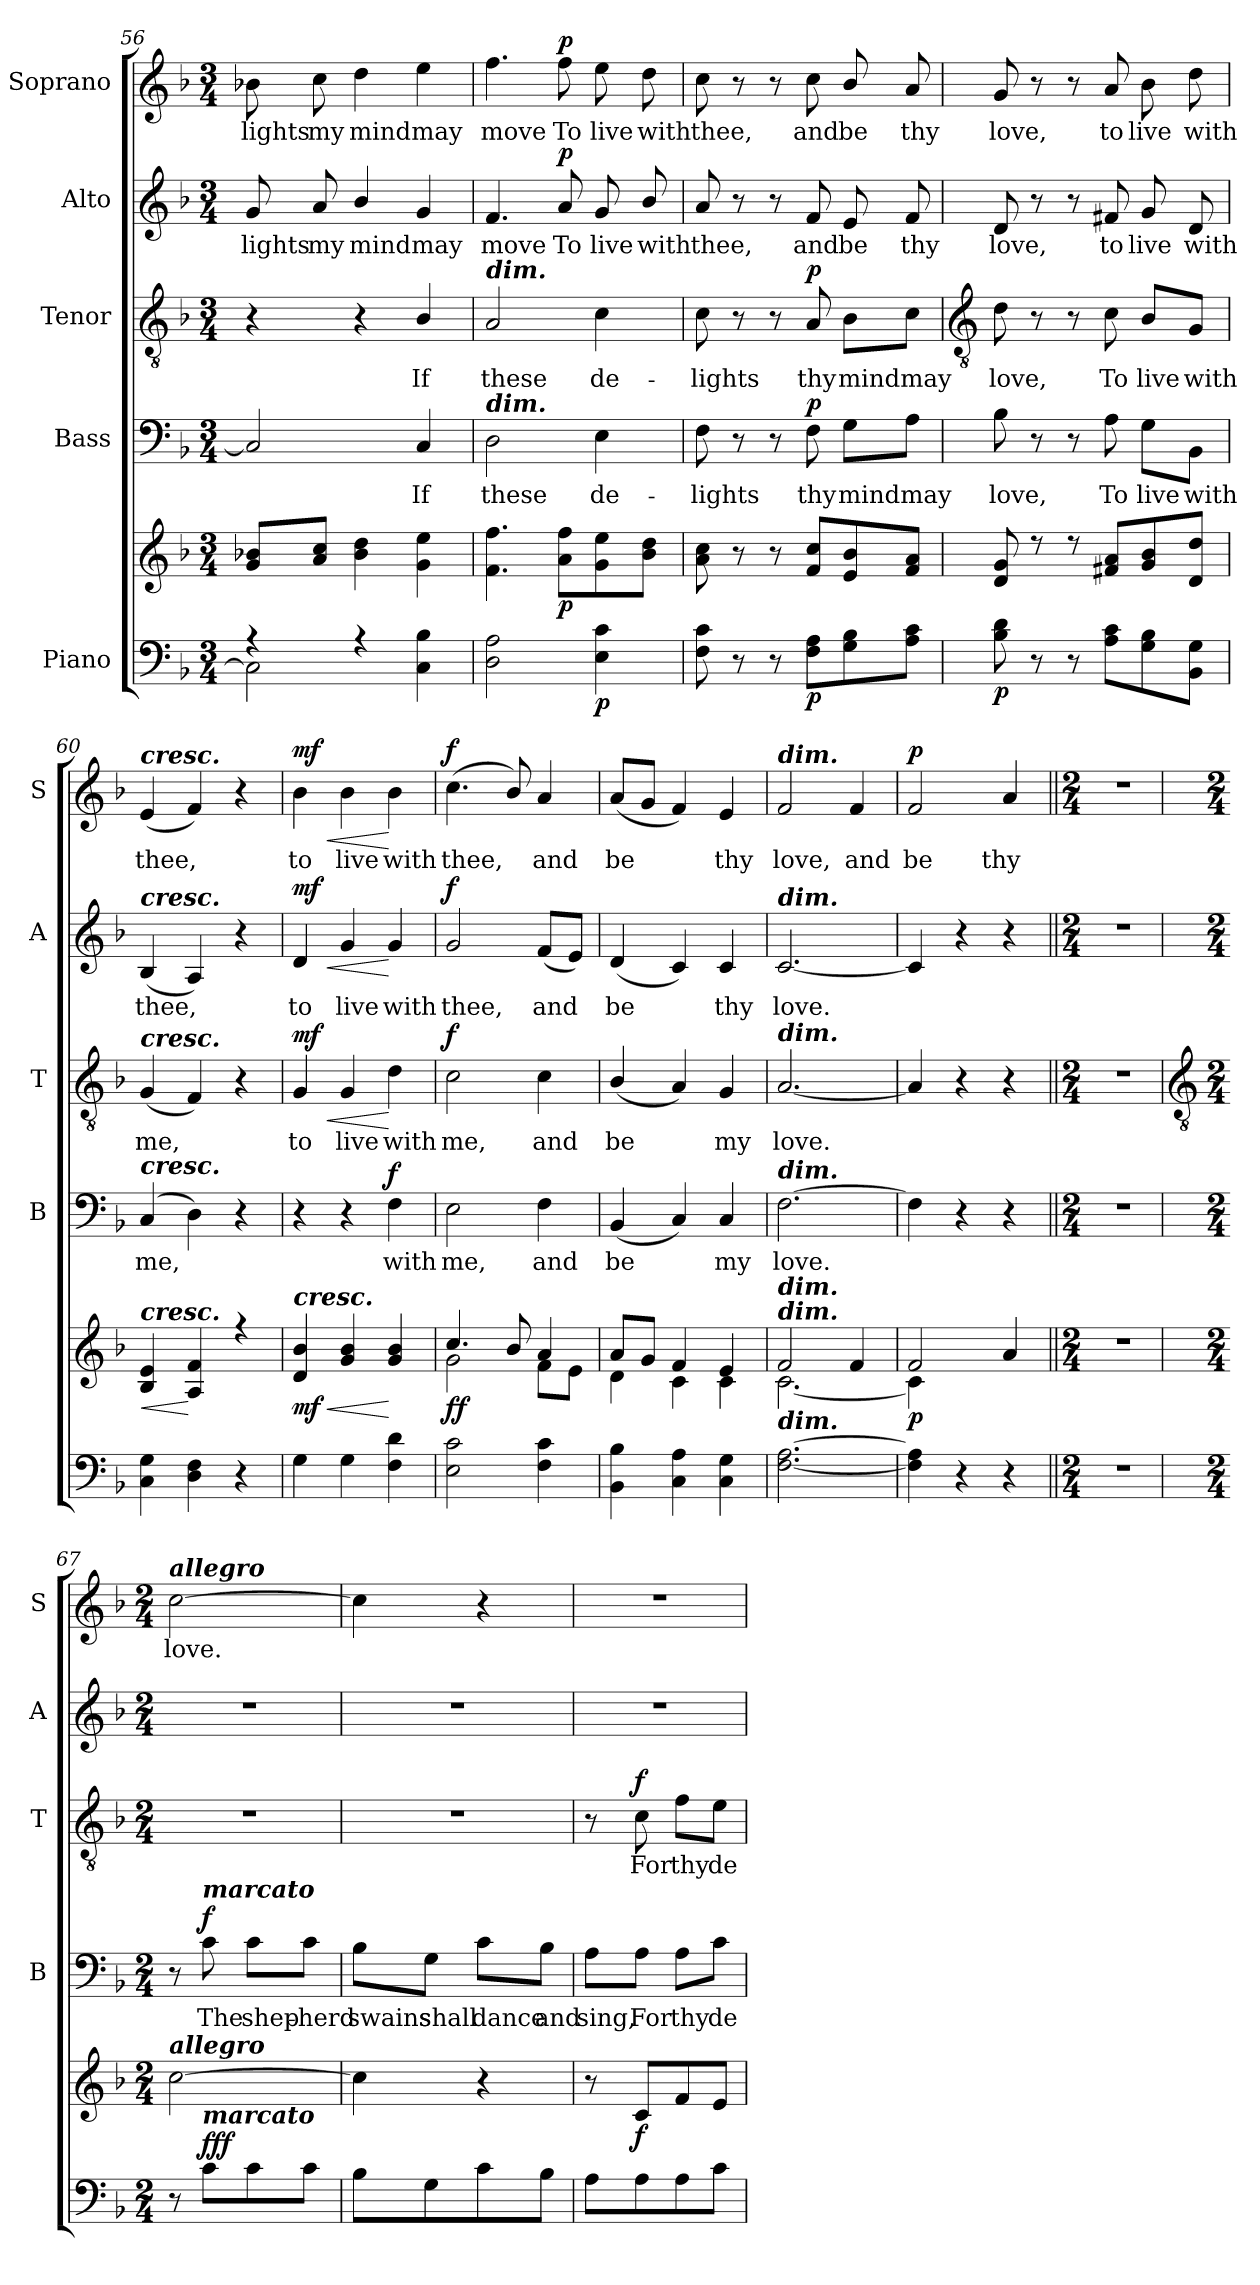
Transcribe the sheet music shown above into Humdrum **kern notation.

**kern	**kern	**dynam	**kern	**text	**dynam	**kern	**text	**dynam	**kern	**text	**dynam	**kern	**text	**dynam
*part5	*part5	*part5	*part4	*part4	*part4	*part3	*part3	*part3	*part2	*part2	*part2	*part1	*part1	*part1
*staff6	*staff5	*staff5/6	*staff4	*staff4	*staff4	*staff3	*staff3	*staff3	*staff2	*staff2	*staff2	*staff1	*staff1	*staff1
*I"Piano	*	*	*I"Bass	*	*	*I"Tenor	*	*	*I"Alto	*	*	*I"Soprano	*	*
*	*	*	*I'B	*	*	*I'T	*	*	*I'A	*	*	*I'S	*	*
*clefF4	*clefG2	*	*clefF4	*	*	*clefGv2	*	*	*clefG2	*	*	*clefG2	*	*
*k[b-]	*k[b-]	*	*k[b-]	*	*	*k[b-]	*	*	*k[b-]	*	*	*k[b-]	*	*
*F:	*F:	*	*F:	*	*	*F:	*	*	*F:	*	*	*F:	*	*
*M3/4	*M3/4	*	*M3/4	*	*	*M3/4	*	*	*M3/4	*	*	*M3/4	*	*
=56	=56	=56	=56	=56	=56	=56	=56	=56	=56	=56	=56	=56	=56	=56
*^	*	*	*	*	*	*	*	*	*	*	*	*	*	*
!	!	!	!	!	!	!	!	!	!	!	!LO:LY:b	!	!	!LO:LY:b	!
4r	2C\]	8g 8b-XL	.	2C]	.	.	4r	.	.	8g	-lights	.	8b-X	-lights	.
!	!	!	!	!	!	!	!	!	!	!	!LO:LY:b	!	!	!LO:LY:b	!
.	.	8a 8ccJ	.	.	.	.	.	.	.	8a	my	.	8cc	my	.
!	!	!	!	!	!	!	!	!	!	!	!LO:LY:b	!	!	!LO:LY:b	!
4r	.	4b- 4dd	.	.	.	.	4r	.	.	4b-/	mind	.	4dd	mind	.
!	!	!	!	!	!LO:LY:b	!	!	!LO:LY:b	!	!	!LO:LY:b	!	!	!LO:LY:b	!
4ryy	4C\ 4B-\	4g 4ee	.	4C	If	.	4B-/	If	.	4g	may	.	4ee	may	.
=57	=57	=57	=57	=57	=57	=57	=57	=57	=57	=57	=57	=57	=57	=57	=57
!	!	!	!	!	!	!	!LO:TX:a:Bi:t=dim.	!	!	!	!	!	!	!	!
!	!	!	!	!LO:TX:a:Bi:t=dim.	!	!	!	!	!	!	!	!	!	!	!
!LO:TX:a:Bi:t=dim.	!	!	!	!	!	!	!	!	!	!	!	!	!	!	!
!	!	!	!	!	!LO:LY:b	!	!	!LO:LY:b	!	!	!LO:LY:b	!	!	!LO:LY:b	!
*v	*v	*	*	*	*	*	*	*	*	*	*	*	*	*	*
2D\ 2A\	4.f 4.ff	.	2D	these	.	2A	these	.	4.f	move	.	4.ff	move	.
!	!	!LO:DY:b	!	!	!	!	!	!	!	!LO:LY:b	!LO:DY:b	!	!LO:LY:b	!LO:DY:b
.	8a 8ffL	p	.	.	.	.	.	.	8a	To	p	8ff	To	p
!	!	!LO:DY:b=2	!	!LO:LY:b	!	!	!LO:LY:b	!	!	!LO:LY:b	!	!	!LO:LY:b	!
4E\ 4c\	8g 8ee	p	4E	de-	.	4c	de-	.	8g	live	.	8ee	live	.
!	!	!	!	!	!	!	!	!	!	!LO:LY:b	!	!	!LO:LY:b	!
.	8b- 8ddJ	.	.	.	.	.	.	.	8b-/	with	.	8dd	with	.
=58	=58	=58	=58	=58	=58	=58	=58	=58	=58	=58	=58	=58	=58	=58
!	!	!	!	!LO:LY:b	!	!	!LO:LY:b	!	!	!LO:LY:b	!	!	!LO:LY:b	!
8F\ 8c\	8a 8cc	.	8F	-lights	.	8c	-lights	.	8a	thee,	.	8cc	thee,	.
8r	8r	.	8r	.	.	8r	.	.	8r	.	.	8r	.	.
8r	8r	.	8r	.	.	8r	.	.	8r	.	.	8r	.	.
!	!	!LO:DY:b=2	!	!LO:LY:b	!LO:DY:b	!	!LO:LY:b	!LO:DY:b	!	!LO:LY:b	!	!	!LO:LY:b	!
8F\ 8A\L	8f 8ccL	p	8F	thy	p	8A	thy	p	8f	and	.	8cc	and	.
!	!	!	!	!LO:LY:b	!	!	!LO:LY:b	!	!	!LO:LY:b	!	!	!LO:LY:b	!
8G\ 8B-\	8e/ 8b-/	.	8G\L	mind	.	8B-\L	mind	.	8e	be	.	8b-/	be	.
!	!	!	!	!LO:LY:b	!	!	!LO:LY:b	!	!	!LO:LY:b	!	!	!LO:LY:b	!
8A\ 8c\J	8f 8aJ	.	8A\J	may	.	8c\J	may	.	8f	thy	.	8a	thy	.
!!LO:LB:g=z
=59	=59	=59	=59	=59	=59	=59	=59	=59	=59	=59	=59	=59	=59	=59
*	*	*	*	*	*	*clefGv2	*	*	*	*	*	*	*	*
*	*^	*	*	*	*	*	*	*	*	*	*	*	*	*
!	!	!	!LO:DY:b=2	!	!LO:LY:b	!	!	!LO:LY:b	!	!	!LO:LY:b	!	!	!LO:LY:b	!
8B- 8d	8d 8g	2.ryy	p	8B-	love,	.	8d	love,	.	8d	love,	.	8g	love,	.
8r	8r	.	.	8r	.	.	8r	.	.	8r	.	.	8r	.	.
8r	8r	.	.	8r	.	.	8r	.	.	8r	.	.	8r	.	.
!	!	!	!	!	!LO:LY:b	!	!	!LO:LY:b	!	!	!LO:LY:b	!	!	!LO:LY:b	!
8A 8cL	8f#X 8aL	.	.	8A	To	.	8c	To	.	8f#X	to	.	8a	to	.
!	!	!	!	!	!LO:LY:b	!	!	!LO:LY:b	!	!	!LO:LY:b	!	!	!LO:LY:b	!
8G 8B-	8g 8b-	.	.	8G\L	live	.	8B-/L	live	.	8g	live	.	8b-	live	.
!	!	!	!	!	!LO:LY:b	!	!	!LO:LY:b	!	!	!LO:LY:b	!	!	!LO:LY:b	!
8BB- 8GJ	8d 8ddJ	.	.	8BB-\J	with	.	8G/J	with	.	8d	with	.	8dd	with	.
=60	=60	=60	=60	=60	=60	=60	=60	=60	=60	=60	=60	=60	=60	=60	=60
!	!	!	!	!	!	!	!	!	!	!	!	!	!LO:TX:a:Bi:t=cresc.	!	!
!	!	!	!	!	!	!	!	!	!	!LO:TX:a:Bi:t=cresc.	!	!	!	!	!
!	!	!	!	!	!	!	!LO:TX:a:Bi:t=cresc.	!	!	!	!	!	!	!	!
!	!	!	!	!LO:TX:a:Bi:t=cresc.	!	!	!	!	!	!	!	!	!	!	!
!	!LO:TX:a:Bi:t=cresc.	!	!	!	!	!	!	!	!	!	!	!	!	!	!
!	!	!	!LO:HP:b	!	!LO:LY:b	!	!	!LO:LY:b	!	!	!LO:LY:b	!	!	!LO:LY:b	!
4C 4G	4B- 4e	2.ryy	<	(<4C	me,	.	(<4G	me,	.	(<4B-	thee,	.	(<4e	thee,	.
4D 4F	4A 4f	.	[	4D)	.	.	4F)	.	.	4A)	.	.	4f)	.	.
4r	4r	.	.	4r	.	.	4r	.	.	4r	.	.	4r	.	.
=61	=61	=61	=61	=61	=61	=61	=61	=61	=61	=61	=61	=61	=61	=61	=61
!	!LO:TX:a:Bi:t=cresc.	!	!	!	!	!	!	!	!	!	!	!	!	!	!
!	!	!	!LO:HP:b	!	!	!	!	!LO:LY:b	!LO:HP:b	!	!LO:LY:b	!LO:HP:b	!	!LO:LY:b	!LO:HP:b
!	!	!	!LO:DY:n=1:b	!	!	!	!	!	!LO:DY:n=1:b	!	!	!LO:DY:n=1:b	!	!	!LO:DY:n=1:b
4G	4d 4b-	2.ryy	< mf	4r	.	.	4G	to	< mf	4d	to	< mf	4b-	to	< mf
!	!	!	!	!	!	!	!	!LO:LY:b	!	!	!LO:LY:b	!	!	!LO:LY:b	!
4G	4g 4b-	.	.	4r	.	.	4G	live	.	4g	live	.	4b-	live	.
!	!	!	!	!	!LO:LY:b	!LO:DY:b	!	!LO:LY:b	!	!	!LO:LY:b	!	!	!LO:LY:b	!
4F 4d	4g 4b-	.	[	4F	with	f	4d	with	[	4g	with	[	4b-	with	[
=62	=62	=62	=62	=62	=62	=62	=62	=62	=62	=62	=62	=62	=62	=62	=62
!	!	!	!LO:DY:b	!	!LO:LY:b	!	!	!LO:LY:b	!	!	!LO:LY:b	!	!	!LO:LY:b	!
!	!	!	!LO:DY:n=1:b	!	!	!	!	!	!LO:DY:b	!	!	!LO:DY:b	!	!	!LO:DY:b
2E 2c	4.cc/	2g\	f f	2E	me,	.	2c	me,	f	2g	thee,	f	(<4.cc	thee,	f
.	8b-/	.	.	.	.	.	.	.	.	.	.	.	8b-/)	.	.
!	!	!	!	!	!LO:LY:b	!	!	!LO:LY:b	!	!	!LO:LY:b	!	!	!LO:LY:b	!
4F 4c	4a	8f\L	.	4F	and	.	4c	and	.	(<8fL	and	.	4a	and	.
.	.	8e\J	.	.	.	.	.	.	.	8eJ)	.	.	.	.	.
=63	=63	=63	=63	=63	=63	=63	=63	=63	=63	=63	=63	=63	=63	=63	=63
!	!	!	!	!	!LO:LY:b	!	!	!LO:LY:b	!	!	!LO:LY:b	!	!	!LO:LY:b	!
4BB- 4B-	8aL	4d\	.	(<4BB-	be	.	(<4B-/	be	.	(<4d	be	.	(<8aL	be	.
.	8gJ	.	.	.	.	.	.	.	.	.	.	.	8gJ	.	.
4C 4A	4f	4c\	.	4C)	.	.	4A)	.	.	4c)	.	.	4f)	.	.
!	!	!	!	!	!LO:LY:b	!	!	!LO:LY:b	!	!	!LO:LY:b	!	!	!LO:LY:b	!
4C 4G	4e	4c\	.	4C	my	.	4G	my	.	4c	thy	.	4e	thy	.
=64	=64	=64	=64	=64	=64	=64	=64	=64	=64	=64	=64	=64	=64	=64	=64
!	!	!	!	!	!	!	!	!	!	!	!	!	!LO:TX:a:Bi:t=dim.	!	!
!	!	!	!	!	!	!	!	!	!	!LO:TX:a:Bi:t=dim.	!	!	!	!	!
!	!	!	!	!	!	!	!LO:TX:a:Bi:t=dim.	!	!	!	!	!	!	!	!
!	!	!	!	!LO:TX:a:Bi:t=dim.	!	!	!	!	!	!	!	!	!	!	!
!	!LO:TX:a:Bi:t=dim.	!	!	!	!	!	!	!	!	!	!	!	!	!	!
!	!LO:TX:a:Bi:t=dim.	!	!	!	!	!	!	!	!	!	!	!	!	!	!
!LO:TX:a:Bi:t=dim.	!	!	!	!	!	!	!	!	!	!	!	!	!	!	!
!	!	!	!	!	!LO:LY:b	!	!	!LO:LY:b	!	!	!LO:LY:b	!	!	!LO:LY:b	!
[2.F [2.A	2f	[2.c\	.	[2.F	love.	.	[2.A	love.	.	[2.c	love.	.	2f	love,	.
!	!	!	!	!	!	!	!	!	!	!	!	!	!	!LO:LY:b	!
.	4f	.	.	.	.	.	.	.	.	.	.	.	4f	and	.
=65	=65	=65	=65	=65	=65	=65	=65	=65	=65	=65	=65	=65	=65	=65	=65
!	!	!	!LO:DY:b	!	!	!	!	!	!	!	!	!	!	!LO:LY:b	!LO:DY:b
4F] 4A]	2f	4c\]	p	4F]	.	.	4A]	.	.	4c]	.	.	2f	be	p
4r	.	2ryy	.	4r	.	.	4r	.	.	4r	.	.	.	.	.
!	!	!	!	!	!	!	!	!	!	!	!	!	!	!LO:LY:b	!
4r	4a	.	.	4r	.	.	4r	.	.	4r	.	.	4a	thy	.
*	*v	*v	*	*	*	*	*	*	*	*	*	*	*	*	*
=66||	=66||	=66||	=66||	=66||	=66||	=66||	=66||	=66||	=66||	=66||	=66||	=66||	=66||	=66||
*M2/4	*M2/4	*	*M2/4	*	*	*M2/4	*	*	*M2/4	*	*	*M2/4	*	*
2r	2r	.	2r	.	.	2r	.	.	2r	.	.	2r	.	.
!!LO:LB:g=z
=67	=67	=67	=67	=67	=67	=67	=67	=67	=67	=67	=67	=67	=67	=67
*	*	*	*	*	*	*clefGv2	*	*	*	*	*	*	*	*
*M2/4	*M2/4	*	*M2/4	*	*	*M2/4	*	*	*M2/4	*	*	*M2/4	*	*
*	*MM69	*	*	*	*	*	*	*	*	*	*	*	*	*
!	!	!	!	!	!	!	!	!	!	!	!	!LO:TX:a:Bi:t=allegro	!	!
!	!LO:TX:a:Bi:t=allegro	!	!	!	!	!	!	!	!	!	!	!	!	!
!	!	!	!	!	!	!LO:N:vis=1	!	!	!LO:N:vis=1	!	!	!	!LO:LY:b	!
8r	[2cc	.	8r	.	.	2r	.	.	2r	.	.	[2cc	love.	.
!	!	!	!LO:TX:a:Bi:t=marcato	!	!	!	!	!	!	!	!	!	!	!
!LO:TX:a:Bi:t=marcato	!	!	!	!	!	!	!	!	!	!	!	!	!	!
!	!	!LO:DY:a=2	!	!LO:LY:b	!	!	!	!	!	!	!	!	!	!
!	!	!LO:DY:n=1:a=2	!	!	!	!	!	!	!	!	!	!	!	!
!	!	!LO:DY:n=2:a=2	!	!	!LO:DY:b	!	!	!	!	!	!	!	!	!
8cL	.	f f f	8c	The	f	.	.	.	.	.	.	.	.	.
!	!	!	!	!LO:LY:b	!	!	!	!	!	!	!	!	!	!
8c	.	.	8c\L	shep-	.	.	.	.	.	.	.	.	.	.
!	!	!	!	!LO:LY:b	!	!	!	!	!	!	!	!	!	!
8cJ	.	.	8c\J	-herd	.	.	.	.	.	.	.	.	.	.
=68	=68	=68	=68	=68	=68	=68	=68	=68	=68	=68	=68	=68	=68	=68
!	!	!	!	!LO:LY:b	!	!LO:N:vis=1	!	!	!LO:N:vis=1	!	!	!	!	!
8B-L	4cc]	.	8B-\L	swains	.	2r	.	.	2r	.	.	4cc]	.	.
!	!	!	!	!LO:LY:b	!	!	!	!	!	!	!	!	!	!
8G	.	.	8G\J	shall	.	.	.	.	.	.	.	.	.	.
!	!	!	!	!LO:LY:b	!	!	!	!	!	!	!	!	!	!
8c	4r	.	8c\L	dance	.	.	.	.	.	.	.	4r	.	.
!	!	!	!	!LO:LY:b	!	!	!	!	!	!	!	!	!	!
8B-J	.	.	8B-\J	and	.	.	.	.	.	.	.	.	.	.
=69	=69	=69	=69	=69	=69	=69	=69	=69	=69	=69	=69	=69	=69	=69
!	!	!	!	!LO:LY:b	!	!	!	!	!LO:N:vis=1	!	!	!LO:N:vis=1	!	!
8AL	8r	.	8A\L	sing,	.	8r	.	.	2r	.	.	2r	.	.
!	!	!LO:DY:b	!	!LO:LY:b	!	!	!LO:LY:b	!LO:DY:b	!	!	!	!	!	!
8A	8cL	f	8A\J	For	.	8c	For	f	.	.	.	.	.	.
!	!	!	!	!LO:LY:b	!	!	!LO:LY:b	!	!	!	!	!	!	!
8A	8f	.	8A\L	thy	.	8f\L	thy	.	.	.	.	.	.	.
!	!	!	!	!LO:LY:b	!	!	!LO:LY:b	!	!	!	!	!	!	!
8cJ	8eJ	.	8c\J	de-	.	8e\J	de-	.	.	.	.	.	.	.
=	=	=	=	=	=	=	=	=	=	=	=	=	=	=
*-	*-	*-	*-	*-	*-	*-	*-	*-	*-	*-	*-	*-	*-	*-
